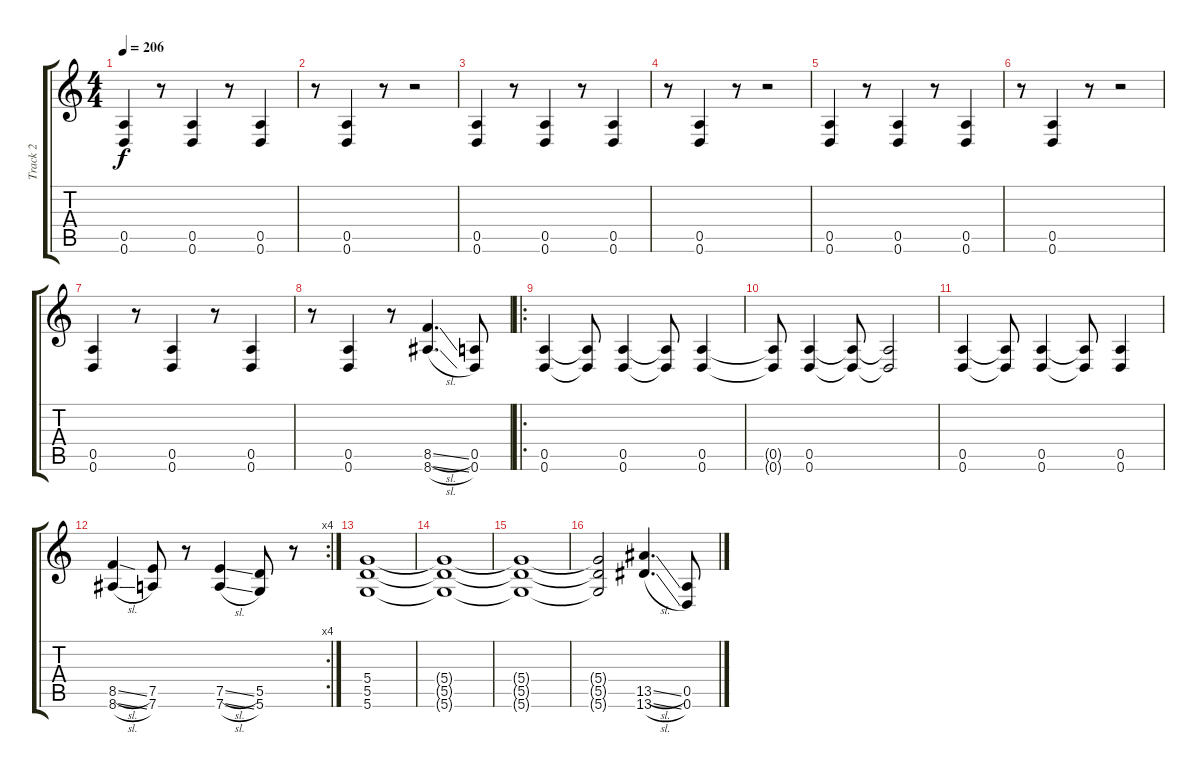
\track ("Track 2" "Track 2") {instrument distortionguitar}
\staff {score tabs}
\tuning (D4 B3 G3 D3 A2 D2) {hide}
\ts (4 4)
\tempo 206
\clef g2
\ks c
(0.5 0.6).4{dy f} r.8 (0.5 0.6).4 r.8 (0.5 0.6).4 |
r.8 (0.5 0.6).4 r.8 r.2 |
(0.5 0.6).4 r.8 (0.5 0.6).4 r.8 (0.5 0.6).4 |
r.8 (0.5 0.6).4 r.8 r.2 |
(0.5 0.6).4 r.8 (0.5 0.6).4 r.8 (0.5 0.6).4 |
r.8 (0.5 0.6).4 r.8 r.2 |
(0.5 0.6).4 r.8 (0.5 0.6).4 r.8 (0.5 0.6).4 |
r.8 (0.5 0.6).4 r.8 (8.5{sl} 8.6{sl}).4{d} (0.5 0.6).8 |
\ro
(0.5 0.6).4 (0.5{t} 0.6{t}).8 (0.5 0.6).4 (0.5{t} 0.6{t}).8 (0.5 0.6).4 |
(0.5{t} 0.6{t}).8 (0.5 0.6).4 (0.5{t} 0.6{t}).8 (0.5{t} 0.6{t}).2 |
(0.5 0.6).4 (0.5{t} 0.6{t}).8 (0.5 0.6).4 (0.5{t} 0.6{t}).8 (0.5 0.6).4 |
\rc 4
(8.5{sl} 8.6{sl}).4 (7.5 7.6).8 r.8 (7.5{sl} 7.6{sl}).4 (5.5 5.6).8 r.8 |
(5.4 5.5 5.6).1 |
(5.4{t} 5.5{t} 5.6{t}).1 |
(5.4{t} 5.5{t} 5.6{t}).1 |
(5.4{t} 5.5{t} 5.6{t}).2 (13.5{sl} 13.6{sl}).4{d} (0.5 0.6).8
